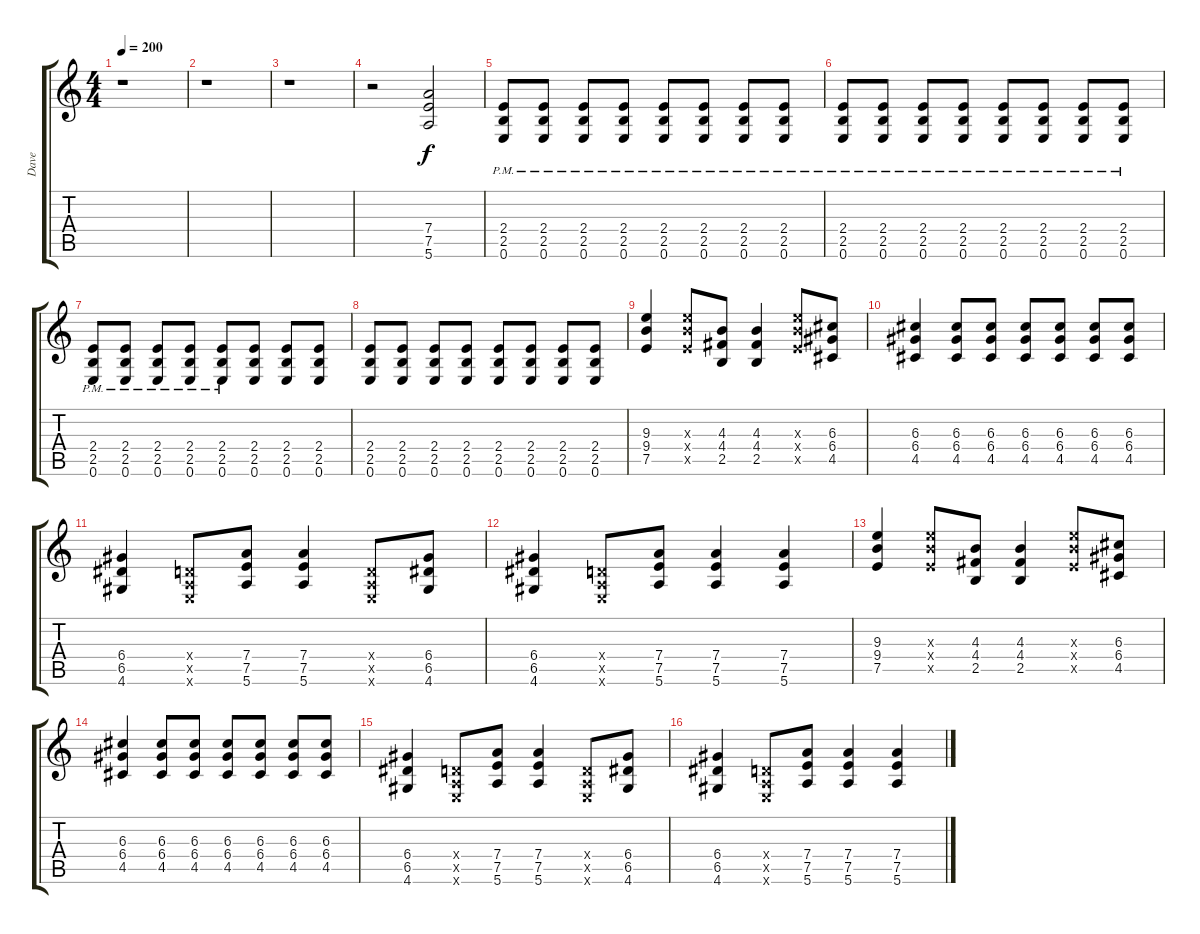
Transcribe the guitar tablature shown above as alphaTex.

\track ("Dave" "Dave") {instrument distortionguitar}
\staff {score tabs}
\tuning (E4 B3 G3 D3 A2 E2) {hide}
\ts (4 4)
\tempo 200
\clef g2
\ks c
r.1{dy f} |
r.1 |
r.1 |
r.2 (7.4 7.5 5.6).2 |
(2.4{pm} 2.5{pm} 0.6{pm}).8 (2.4{pm} 2.5{pm} 0.6{pm}).8 (2.4{pm} 2.5{pm} 0.6{pm}).8 (2.4{pm} 2.5{pm} 0.6{pm}).8 (2.4{pm} 2.5{pm} 0.6{pm}).8 (2.4{pm} 2.5{pm} 0.6{pm}).8 (2.4{pm} 2.5{pm} 0.6{pm}).8 (2.4{pm} 2.5{pm} 0.6{pm}).8 |
(2.4{pm} 2.5{pm} 0.6{pm}).8 (2.4{pm} 2.5{pm} 0.6{pm}).8 (2.4{pm} 2.5{pm} 0.6{pm}).8 (2.4{pm} 2.5{pm} 0.6{pm}).8 (2.4{pm} 2.5{pm} 0.6{pm}).8 (2.4{pm} 2.5{pm} 0.6{pm}).8 (2.4{pm} 2.5{pm} 0.6{pm}).8 (2.4{pm} 2.5{pm} 0.6{pm}).8 |
(2.4{pm} 2.5{pm} 0.6{pm}).8 (2.4{pm} 2.5{pm} 0.6{pm}).8 (2.4{pm} 2.5{pm} 0.6{pm}).8 (2.4{pm} 2.5{pm} 0.6{pm}).8 (2.4{pm} 2.5{pm} 0.6{pm}).8 (2.4 2.5 0.6).8 (2.4 2.5 0.6).8 (2.4 2.5 0.6).8 |
(2.4 2.5 0.6).8 (2.4 2.5 0.6).8 (2.4 2.5 0.6).8 (2.4 2.5 0.6).8 (2.4 2.5 0.6).8 (2.4 2.5 0.6).8 (2.4 2.5 0.6).8 (2.4 2.5 0.6).8 |
(9.3 9.4 7.5).4 (9.3{x} 9.4{x} 7.5{x}).8 (4.3 4.4 2.5).8 (4.3 4.4 2.5).4 (9.3{x} 9.4{x} 7.5{x}).8 (6.3 6.4 4.5).8 |
(6.3 6.4 4.5).4 (6.3 6.4 4.5).8 (6.3 6.4 4.5).8 (6.3 6.4 4.5).8 (6.3 6.4 4.5).8 (6.3 6.4 4.5).8 (6.3 6.4 4.5).8 |
(6.4 6.5 4.6).4 (0.4{x} 0.5{x} 0.6{x}).8 (7.4 7.5 5.6).8 (7.4 7.5 5.6).4 (0.4{x} 0.5{x} 0.6{x}).8 (6.4 6.5 4.6).8 |
(6.4 6.5 4.6).4 (0.4{x} 0.5{x} 0.6{x}).8 (7.4 7.5 5.6).8 (7.4 7.5 5.6).4 (7.4 7.5 5.6).4 |
(9.3 9.4 7.5).4 (9.3{x} 9.4{x} 7.5{x}).8 (4.3 4.4 2.5).8 (4.3 4.4 2.5).4 (9.3{x} 9.4{x} 7.5{x}).8 (6.3 6.4 4.5).8 |
(6.3 6.4 4.5).4 (6.3 6.4 4.5).8 (6.3 6.4 4.5).8 (6.3 6.4 4.5).8 (6.3 6.4 4.5).8 (6.3 6.4 4.5).8 (6.3 6.4 4.5).8 |
(6.4 6.5 4.6).4 (0.4{x} 0.5{x} 0.6{x}).8 (7.4 7.5 5.6).8 (7.4 7.5 5.6).4 (0.4{x} 0.5{x} 0.6{x}).8 (6.4 6.5 4.6).8 |
(6.4 6.5 4.6).4 (0.4{x} 0.5{x} 0.6{x}).8 (7.4 7.5 5.6).8 (7.4 7.5 5.6).4 (7.4 7.5 5.6).4
